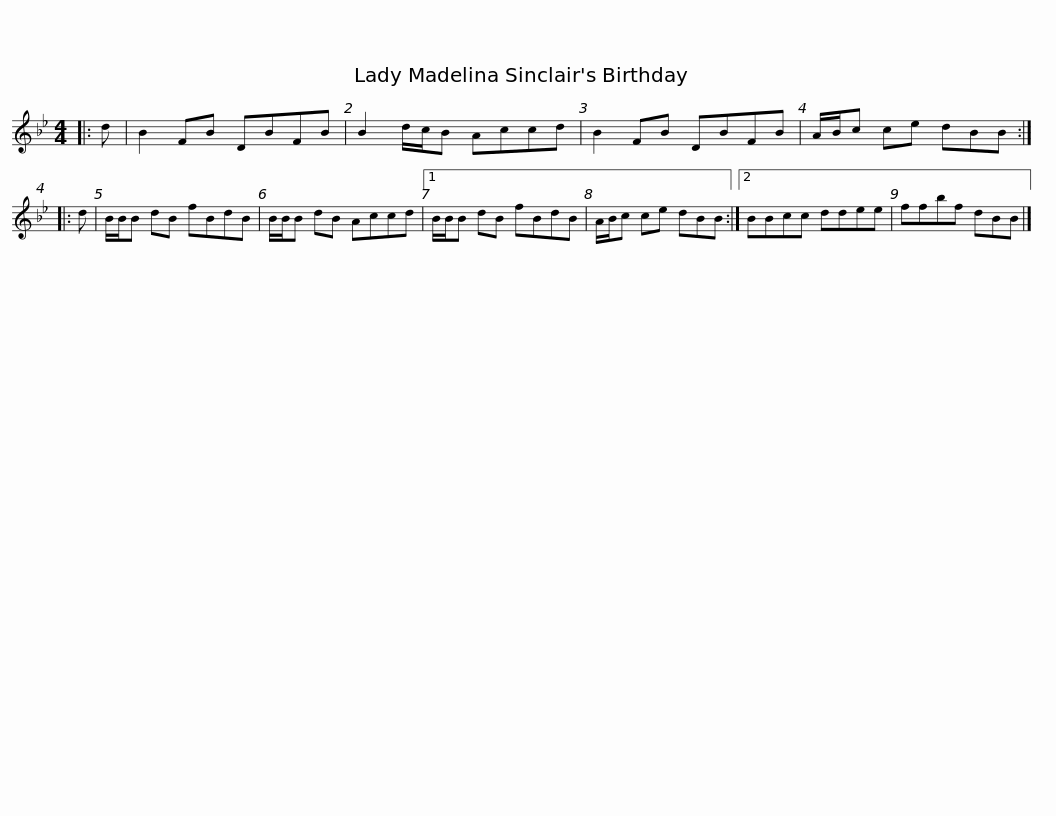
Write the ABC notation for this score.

X:1
L:1/8
M:4/4
I:linebreak $
K:Bb
V:1 treble
V:1
|: d | B2 FB DBFB | B2 d/c/B Accd | B2 FB DBFB | A/B/c ce dBB :: %5
 d | B/B/B dB fBdB |$ B/B/B dB Accd |1 B/B/B dB fBdB | A/B/c ce dBB :|2 %10
 BBcc ddee | ffbf dBB |] %12
